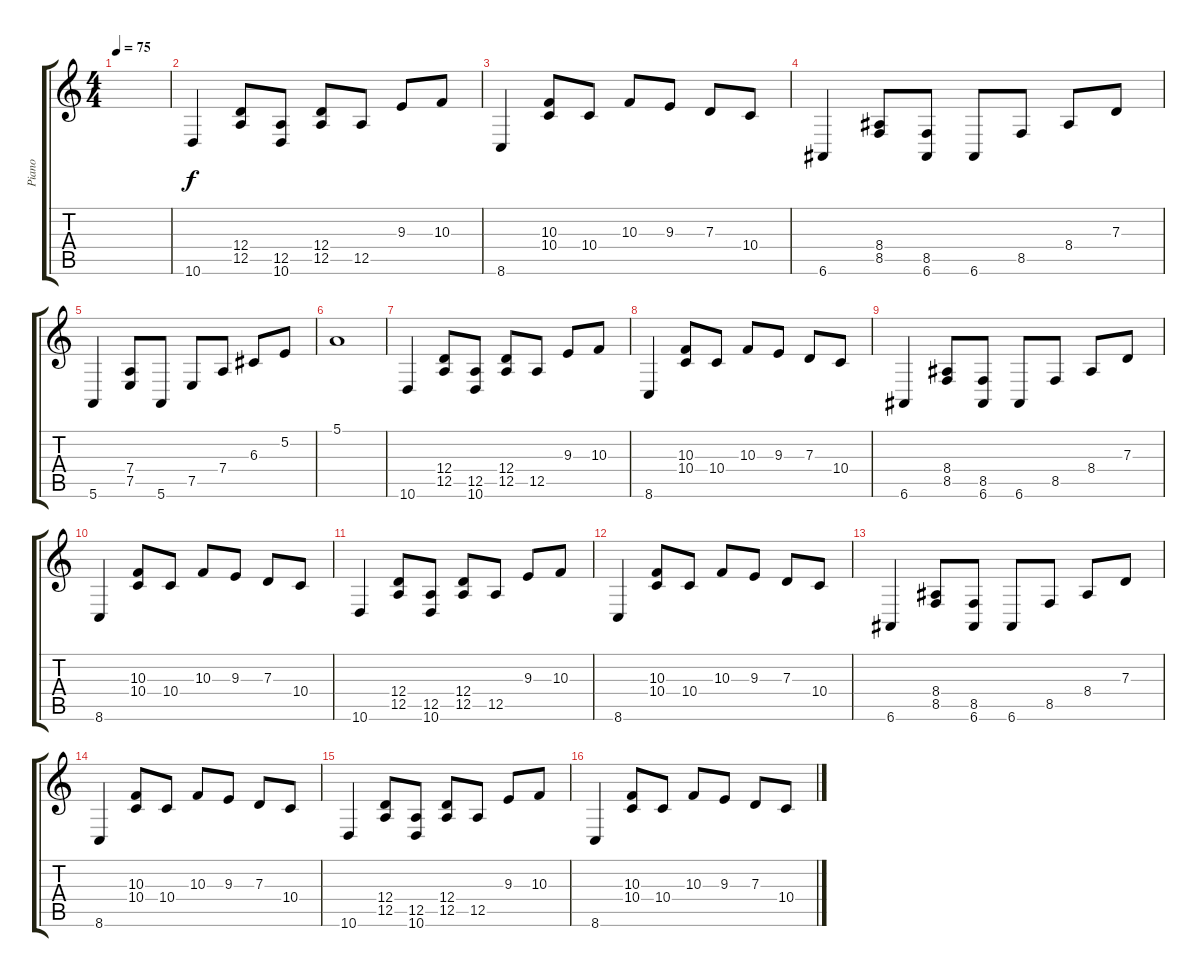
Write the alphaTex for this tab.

\track ("Piano" "Piano") {instrument acousticgrandpiano}
\staff {score tabs}
\tuning (E4 B3 G3 D3 A2 E2) {hide}
\ts (4 4)
\tempo 75
\clef g2
\ks c
|
10.6.4 (12.4 12.5).8 (12.5 10.6).8 (12.4 12.5).8 12.5.8 9.3.8 10.3.8 |
8.6.4 (10.3 10.4).8 10.4.8 10.3.8 9.3.8 7.3.8 10.4.8 |
6.6.4 (8.4 8.5).8 (8.5 6.6).8 6.6.8 8.5.8 8.4.8 7.3.8 |
5.6.4 (7.4 7.5).8 5.6.8 7.5.8 7.4.8 6.3.8 5.2.8 |
5.1.1 |
10.6.4 (12.4 12.5).8 (12.5 10.6).8 (12.4 12.5).8 12.5.8 9.3.8 10.3.8 |
8.6.4 (10.3 10.4).8 10.4.8 10.3.8 9.3.8 7.3.8 10.4.8 |
6.6.4 (8.4 8.5).8 (8.5 6.6).8 6.6.8 8.5.8 8.4.8 7.3.8 |
8.6.4 (10.3 10.4).8 10.4.8 10.3.8 9.3.8 7.3.8 10.4.8 |
10.6.4 (12.4 12.5).8 (12.5 10.6).8 (12.4 12.5).8 12.5.8 9.3.8 10.3.8 |
8.6.4 (10.3 10.4).8 10.4.8 10.3.8 9.3.8 7.3.8 10.4.8 |
6.6.4 (8.4 8.5).8 (8.5 6.6).8 6.6.8 8.5.8 8.4.8 7.3.8 |
8.6.4 (10.3 10.4).8 10.4.8 10.3.8 9.3.8 7.3.8 10.4.8 |
10.6.4 (12.4 12.5).8 (12.5 10.6).8 (12.4 12.5).8 12.5.8 9.3.8 10.3.8 |
8.6.4 (10.3 10.4).8 10.4.8 10.3.8 9.3.8 7.3.8 10.4.8
